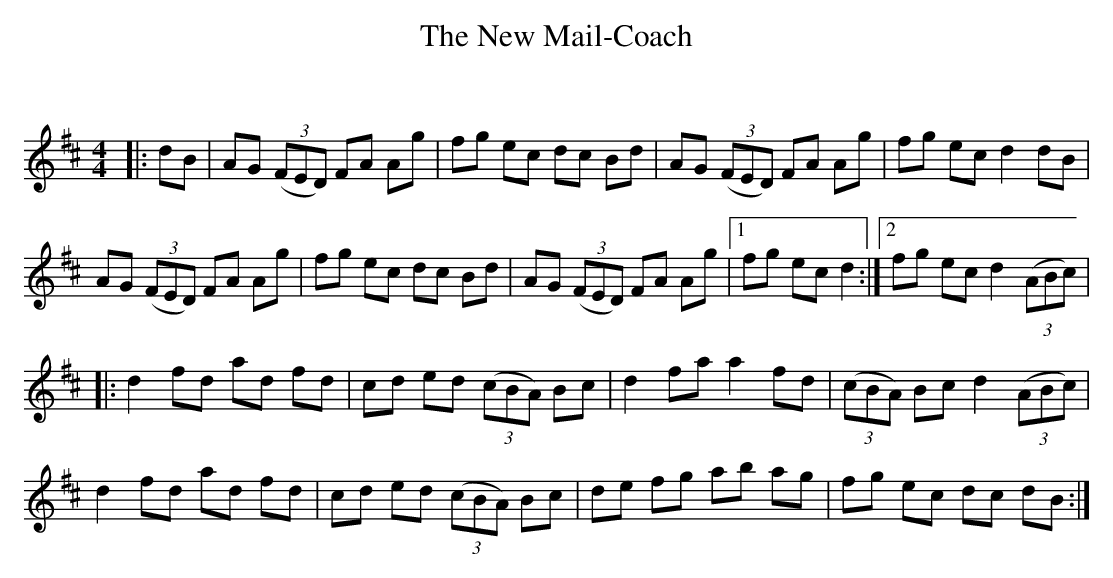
X:1
T: The New Mail-Coach
C:
Q: 232
K:D
M:4/4
L:1/8
|:dB|AG ((3FED) FA Ag|fg ec dc Bd|AG ((3FED) FA Ag|fg ec d2 dB|
AG ((3FED) FA Ag|fg ec dc Bd|AG ((3FED) FA Ag|1fg ec d2:|2fg ec d2 ((3ABc) |
|:d2 fd ad fd|cd ed ((3cBA) Bc|d2 fa a2 fd|((3cBA) Bc d2 ((3ABc) |
d2 fd ad fd|cd ed ((3cBA) Bc|de fg ab ag|fg ec dc dB:|
